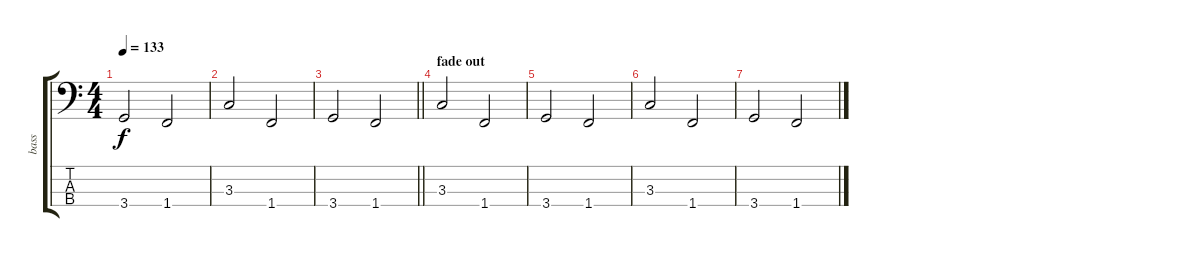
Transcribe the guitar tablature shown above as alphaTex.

\track ("bass" "bass") {instrument acousticbass}
\staff {score tabs}
\tuning (G2 D2 A1 E1) {hide}
\ts (4 4)
\tempo 133
\clef f4
\ks c
3.4.2{dy f} 1.4.2 |
3.3.2 1.4.2 |
\barLineRight lightlight
3.4.2 1.4.2 |
\section ("" "fade out")
3.3.2 1.4.2 |
3.4.2 1.4.2 |
3.3.2 1.4.2 |
3.4.2 1.4.2
